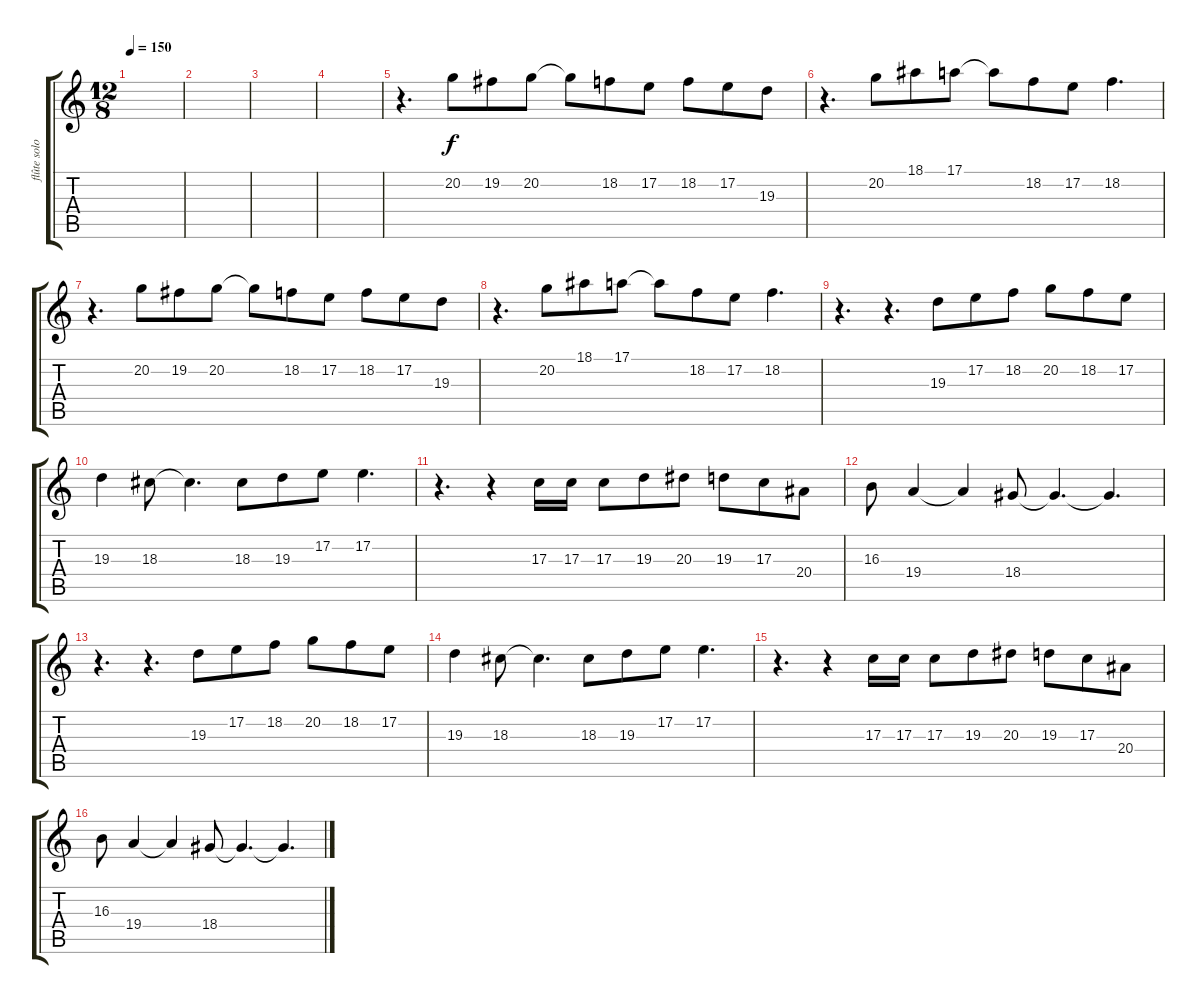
\track ("flûte solo" "flûte solo") {instrument flute}
\staff {score tabs}
\tuning (E4 B3 G3 D3 A2 E2) {hide}
\ts (12 8)
\tempo 150
\clef g2
\ks c
|
|
|
|
r.4{d} 20.2.8 19.2.8 20.2.8 20.2{t}.8 18.2.8 17.2.8 18.2.8 17.2.8 19.3.8 |
r.4{d} 20.2.8 18.1.8 17.1.8 17.1{t}.8 18.2.8 17.2.8 18.2.4{d} |
r.4{d} 20.2.8 19.2.8 20.2.8 20.2{t}.8 18.2.8 17.2.8 18.2.8 17.2.8 19.3.8 |
r.4{d} 20.2.8 18.1.8 17.1.8 17.1{t}.8 18.2.8 17.2.8 18.2.4{d} |
r.4{d} r.4{d} 19.3.8 17.2.8 18.2.8 20.2.8 18.2.8 17.2.8 |
19.3.4 18.3.8 18.3{t}.4{d} 18.3.8 19.3.8 17.2.8 17.2.4{d} |
r.4{d} r.4 17.3.16 17.3.16 17.3.8 19.3.8 20.3.8 19.3.8 17.3.8 20.4.8 |
16.3.8 19.4.4 19.4{t}.4 18.4.8 18.4{t}.4{d} 18.4{t}.4{d} |
r.4{d} r.4{d} 19.3.8 17.2.8 18.2.8 20.2.8 18.2.8 17.2.8 |
19.3.4 18.3.8 18.3{t}.4{d} 18.3.8 19.3.8 17.2.8 17.2.4{d} |
r.4{d} r.4 17.3.16 17.3.16 17.3.8 19.3.8 20.3.8 19.3.8 17.3.8 20.4.8 |
16.3.8 19.4.4 19.4{t}.4 18.4.8 18.4{t}.4{d} 18.4{t}.4{d}
